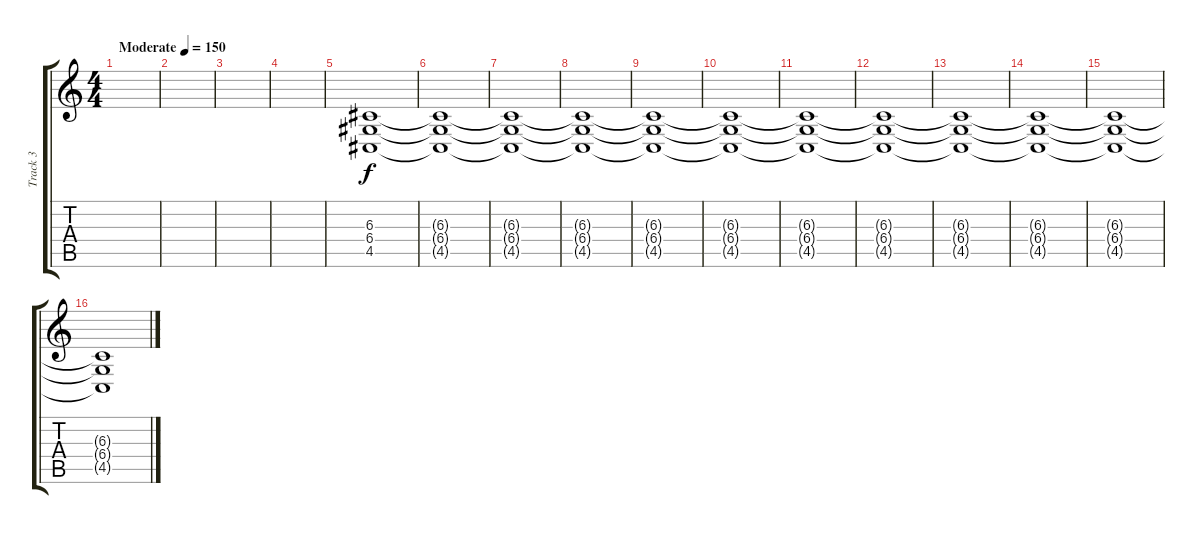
\track ("Track 3" "Track 3") {instrument drawbarorgan}
\staff {score tabs}
\tuning (E4 B3 G3 D3 A2 E2) {hide}
\ts (4 4)
\tempo (150 "Moderate")
\clef g2
\ks c
|
|
|
|
(6.3 6.4 4.5).1 |
(6.3{t} 6.4{t} 4.5{t}).1 |
(6.3{t} 6.4{t} 4.5{t}).1 |
(6.3{t} 6.4{t} 4.5{t}).1 |
(6.3{t} 6.4{t} 4.5{t}).1 |
(6.3{t} 6.4{t} 4.5{t}).1 |
(6.3{t} 6.4{t} 4.5{t}).1 |
(6.3{t} 6.4{t} 4.5{t}).1 |
(6.3{t} 6.4{t} 4.5{t}).1 |
(6.3{t} 6.4{t} 4.5{t}).1 |
(6.3{t} 6.4{t} 4.5{t}).1 |
(6.3{t} 6.4{t} 4.5{t}).1
